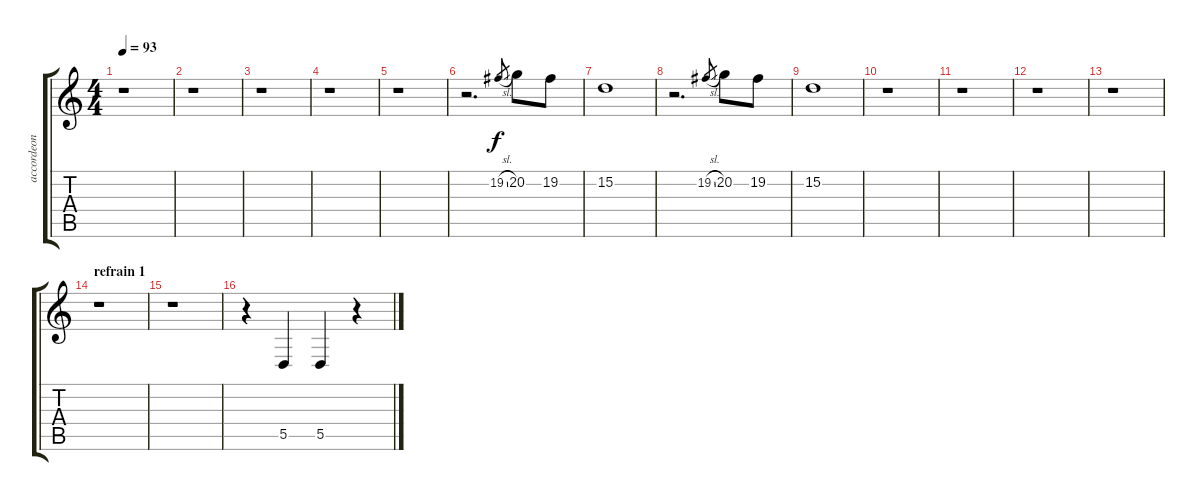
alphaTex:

\track ("accordeon" "accordeon") {instrument accordion}
\staff {score tabs}
\tuning (E4 B3 G3 D3 A2 E2) {hide}
\ts (4 4)
\tempo 93
\clef g2
\ks c
r.1{dy f} |
r.1 |
r.1 |
r.1 |
r.1 |
r.2{d} 19.2{sl}.8{gr} 20.2.8 19.2.8 |
15.2.1 |
r.2{d} 19.2{sl}.8{gr} 20.2.8 19.2.8 |
15.2.1 |
r.1 |
r.1 |
r.1 |
r.1 |
\section ("" "refrain 1")
r.1 |
r.1 |
r.4 5.5.4 5.5.4 r.4
